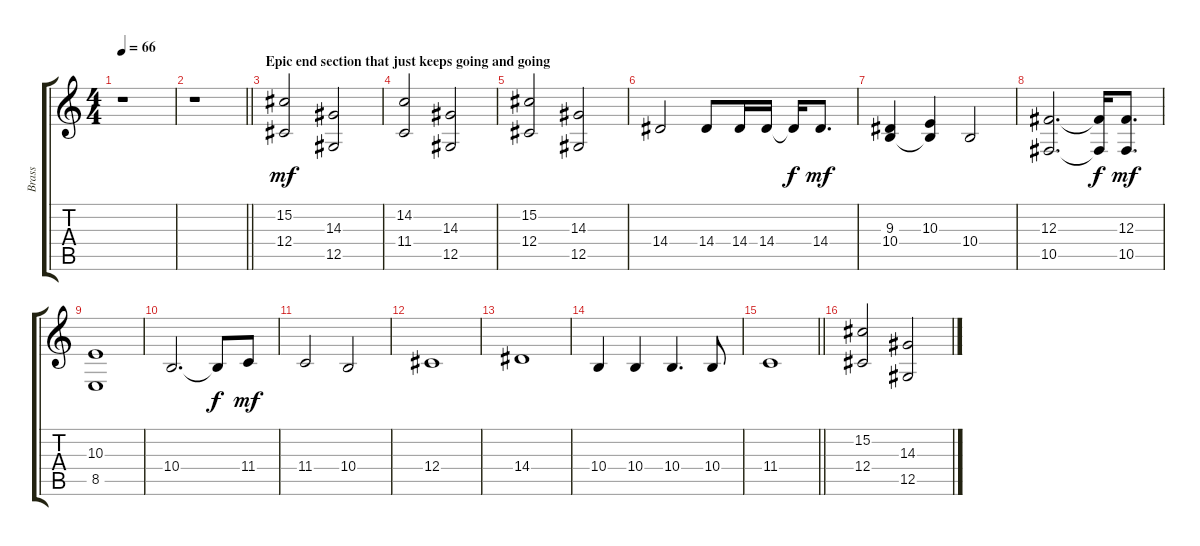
\track ("Brass" "Brass") {instrument brasssection}
\staff {score tabs}
\tuning (Eb4 Bb3 Gb3 Db3 Ab2 Eb2) {hide}
\ts (4 4)
\tempo 66
\clef g2
\ks c
r.1{dy f} |
\barLineRight lightlight
r.1 |
\section ("" "Epic end section that just keeps going and going")
(15.2 12.4).2{dy mf balance 12} (14.3 12.5).2 |
(14.2 11.4).2 (14.3 12.5).2 |
(15.2 12.4).2 (14.3 12.5).2 |
14.4.2 14.4.8 14.4.16 14.4.16 14.4{t}.16{dy f} 14.4.8{d dy mf} |
(9.3 10.4).4 (10.3 10.4{t}).4 10.4.2 |
(12.3 10.5).2{d} (12.3{t} 10.5{t}).16{dy f} (12.3 10.5).8{d dy mf} |
(10.3 8.5).1 |
10.4.2{d} 10.4{t}.8{dy f} 11.4.8{dy mf} |
11.4.2 10.4.2 |
12.4.1 |
14.4.1 |
10.4.4 10.4.4 10.4.4{d} 10.4.8 |
\barLineRight lightlight
11.4.1 |
\section ("" "")
(15.2 12.4).2 (14.3 12.5).2
